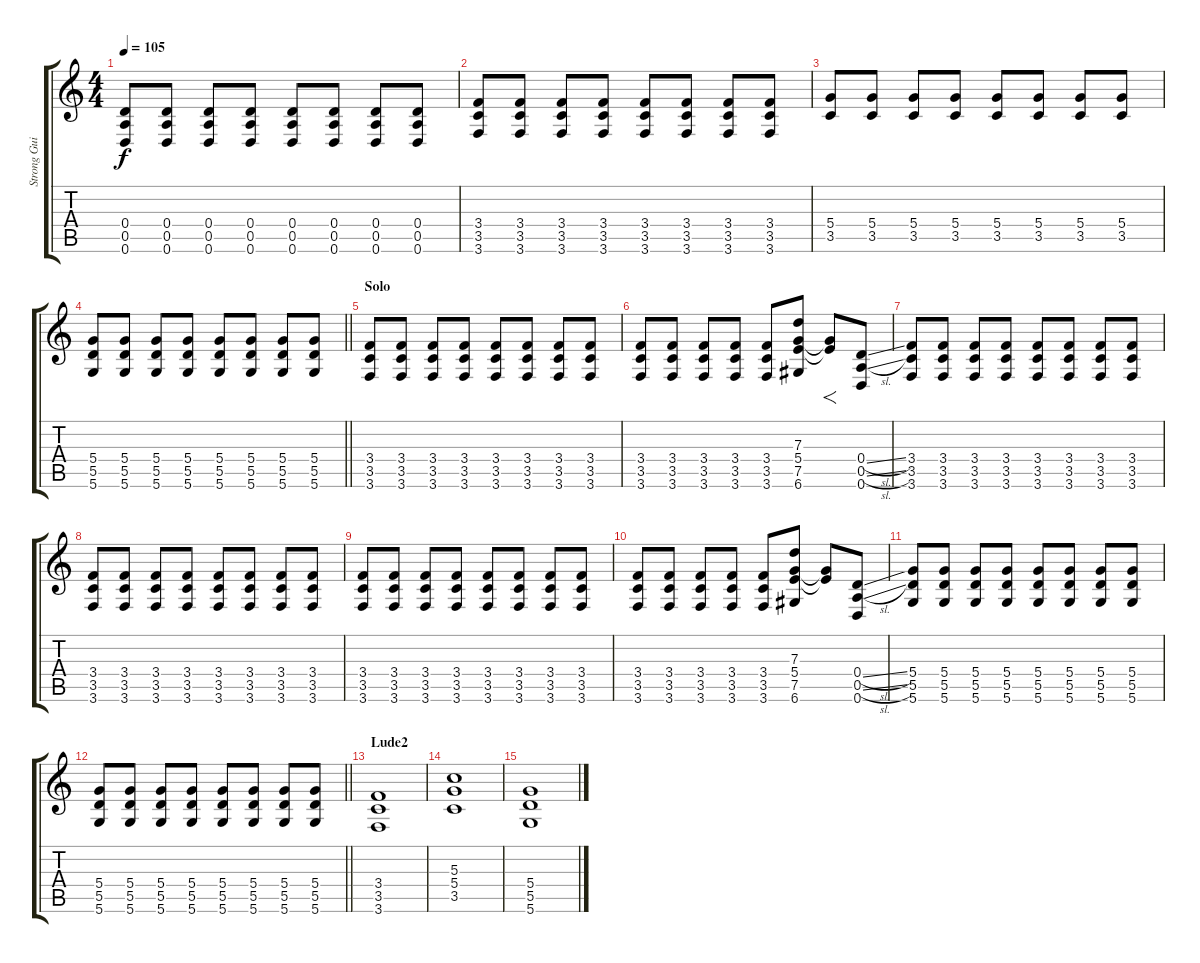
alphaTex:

\track ("Strong Guitar" "Strong Gui") {instrument acousticguitarsteel}
\staff {score tabs}
\tuning (E4 B3 G3 D3 A2 D2) {hide}
\ts (4 4)
\tempo 105
\clef g2
\ks c
(0.4 0.5 0.6).8{dy f} (0.4 0.5 0.6).8 (0.4 0.5 0.6).8 (0.4 0.5 0.6).8 (0.4 0.5 0.6).8 (0.4 0.5 0.6).8 (0.4 0.5 0.6).8 (0.4 0.5 0.6).8 |
(3.4 3.5 3.6).8 (3.4 3.5 3.6).8 (3.4 3.5 3.6).8 (3.4 3.5 3.6).8 (3.4 3.5 3.6).8 (3.4 3.5 3.6).8 (3.4 3.5 3.6).8 (3.4 3.5 3.6).8 |
(5.4 3.5).8 (5.4 3.5).8 (5.4 3.5).8 (5.4 3.5).8 (5.4 3.5).8 (5.4 3.5).8 (5.4 3.5).8 (5.4 3.5).8 |
\barLineRight lightlight
(5.4 5.5 5.6).8 (5.4 5.5 5.6).8 (5.4 5.5 5.6).8 (5.4 5.5 5.6).8 (5.4 5.5 5.6).8 (5.4 5.5 5.6).8 (5.4 5.5 5.6).8 (5.4 5.5 5.6).8 |
\section ("" "Solo")
(3.4 3.5 3.6).8 (3.4 3.5 3.6).8 (3.4 3.5 3.6).8 (3.4 3.5 3.6).8 (3.4 3.5 3.6).8 (3.4 3.5 3.6).8 (3.4 3.5 3.6).8 (3.4 3.5 3.6).8 |
(3.4 3.5 3.6).8 (3.4 3.5 3.6).8 (3.4 3.5 3.6).8 (3.4 3.5 3.6).8 (3.4 3.5 3.6).8 (7.3 5.4 7.5 6.6).8 (5.4{t} 7.5{t}).8{f} (0.4{sl} 0.5{sl} 0.6).8 |
(3.4 3.5 3.6).8 (3.4 3.5 3.6).8 (3.4 3.5 3.6).8 (3.4 3.5 3.6).8 (3.4 3.5 3.6).8 (3.4 3.5 3.6).8 (3.4 3.5 3.6).8 (3.4 3.5 3.6).8 |
(3.4 3.5 3.6).8 (3.4 3.5 3.6).8 (3.4 3.5 3.6).8 (3.4 3.5 3.6).8 (3.4 3.5 3.6).8 (3.4 3.5 3.6).8 (3.4 3.5 3.6).8 (3.4 3.5 3.6).8 |
(3.4 3.5 3.6).8 (3.4 3.5 3.6).8 (3.4 3.5 3.6).8 (3.4 3.5 3.6).8 (3.4 3.5 3.6).8 (3.4 3.5 3.6).8 (3.4 3.5 3.6).8 (3.4 3.5 3.6).8 |
(3.4 3.5 3.6).8 (3.4 3.5 3.6).8 (3.4 3.5 3.6).8 (3.4 3.5 3.6).8 (3.4 3.5 3.6).8 (7.3 5.4 7.5 6.6).8 (5.4{t} 7.5{t}).8 (0.4{sl} 0.5{sl} 0.6).8 |
(5.4 5.5 5.6).8 (5.4 5.5 5.6).8 (5.4 5.5 5.6).8 (5.4 5.5 5.6).8 (5.4 5.5 5.6).8 (5.4 5.5 5.6).8 (5.4 5.5 5.6).8 (5.4 5.5 5.6).8 |
\barLineRight lightlight
(5.4 5.5 5.6).8 (5.4 5.5 5.6).8 (5.4 5.5 5.6).8 (5.4 5.5 5.6).8 (5.4 5.5 5.6).8 (5.4 5.5 5.6).8 (5.4 5.5 5.6).8 (5.4 5.5 5.6).8 |
\section ("" "Lude2")
(3.4 3.5 3.6).1 |
(5.3 5.4 3.5).1 |
(5.4 5.5 5.6).1
